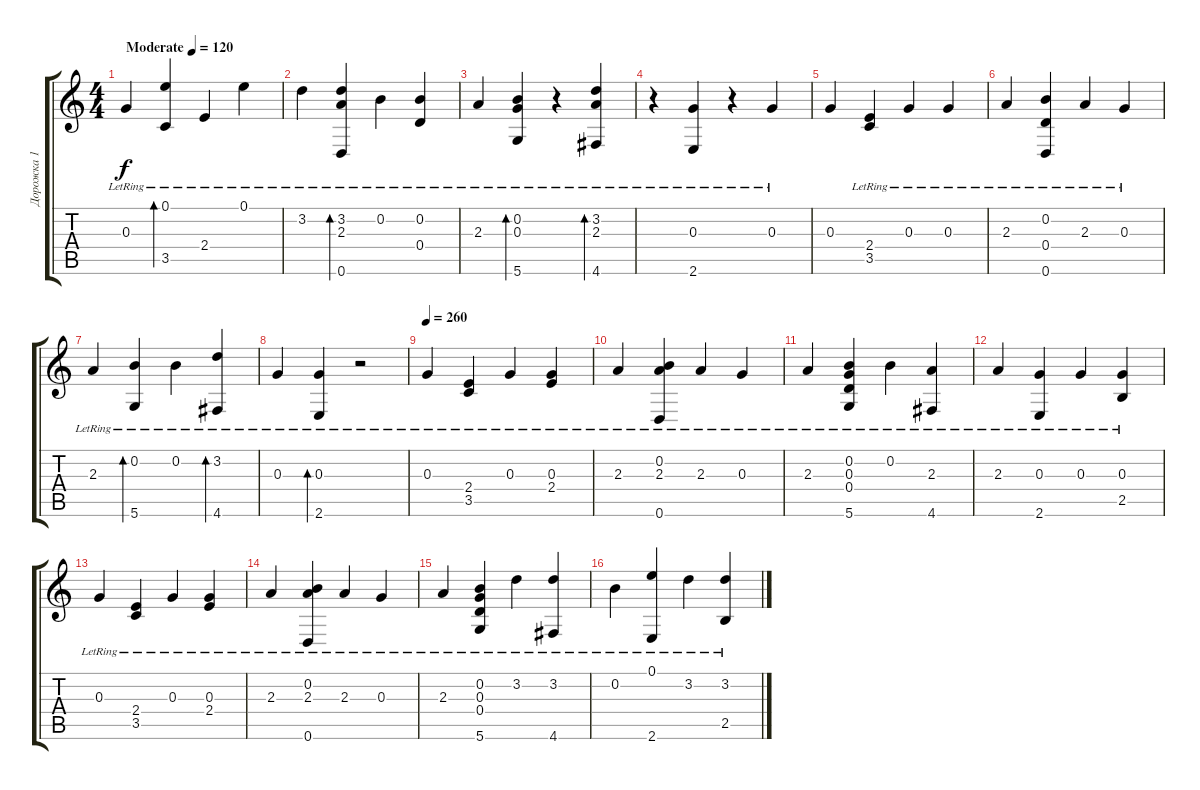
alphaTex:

\track ("Дорожка 1" "Дорожка 1") {instrument acousticguitarsteel}
\staff {score tabs}
\tuning (E4 B3 G3 D3 A2 D2) {hide}
\ts (4 4)
\tempo (120 "Moderate")
\clef g2
\ks c
0.3{lr}.4{dy f instrument acousticguitarsteel} (0.1{lr} 3.5{lr}).4{bd 60} 2.4{lr}.4 0.1{lr}.4 |
3.2{lr}.4 (3.2{lr} 2.3{lr} 0.6{lr}).4{bd 60} 0.2{lr}.4 (0.2{lr} 0.4{lr}).4 |
2.3{lr}.4 (0.2{lr} 0.3{lr} 5.6{lr}).4{bd 120} r.4 (3.2{lr} 2.3{lr} 4.6{lr}).4{bd 120} |
r.4 (0.3{lr} 2.6{lr}).4 r.4 0.3{lr}.4 |
0.3.4 (2.4{lr} 3.5{lr}).4 0.3{lr}.4 0.3{lr}.4 |
2.3{lr}.4 (0.2{lr} 0.4{lr} 0.6{lr}).4 2.3{lr}.4 0.3{lr}.4 |
2.3{lr}.4 (0.2{lr} 5.6{lr}).4{bd 120} 0.2{lr}.4 (3.2{lr} 4.6{lr}).4{bd 120} |
0.3{lr}.4 (0.3{lr} 2.6{lr}).4{bd 120} r.2 |
\tempo 260
0.3{lr}.4 (2.4{lr} 3.5{lr}).4 0.3{lr}.4 (0.3{lr} 2.4{lr}).4 |
2.3{lr}.4 (0.2{lr} 2.3{lr} 0.6{lr}).4 2.3{lr}.4 0.3{lr}.4 |
2.3{lr}.4 (0.2{lr} 0.3{lr} 0.4{lr} 5.6{lr}).4 0.2{lr}.4 (2.3{lr} 4.6{lr}).4 |
2.3{lr}.4 (0.3{lr} 2.6{lr}).4 0.3{lr}.4 (0.3{lr} 2.5{lr}).4 |
0.3{lr}.4 (2.4{lr} 3.5{lr}).4 0.3{lr}.4 (0.3{lr} 2.4{lr}).4 |
2.3{lr}.4 (0.2{lr} 2.3{lr} 0.6{lr}).4 2.3{lr}.4 0.3{lr}.4 |
2.3{lr}.4 (0.2{lr} 0.3{lr} 0.4{lr} 5.6{lr}).4 3.2{lr}.4 (3.2{lr} 4.6{lr}).4 |
0.2{lr}.4 (0.1{lr} 2.6{lr}).4 3.2{lr}.4 (3.2{lr} 2.5{lr}).4
